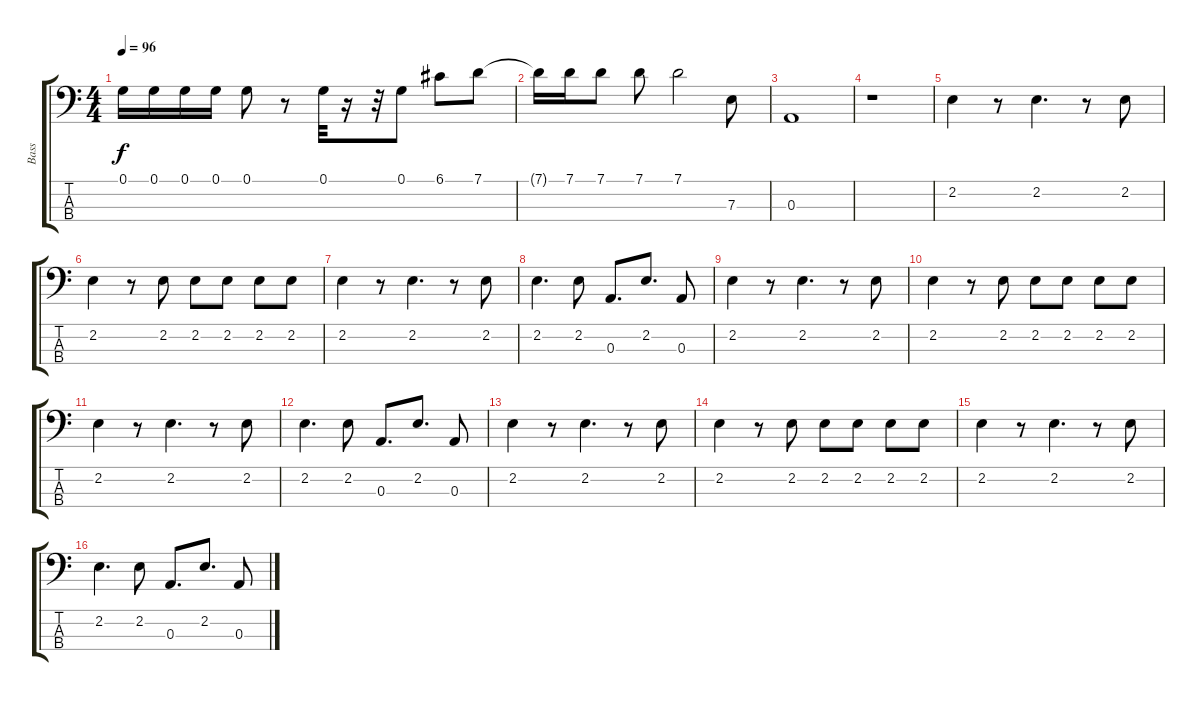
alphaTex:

\track ("Bass" "Bass") {instrument electricbassfinger}
\staff {score tabs}
\tuning (G2 D2 A1 E1) {hide}
\ts (4 4)
\tempo 96
\clef f4
\ks c
0.1.16{dy f} 0.1.16 0.1.16 0.1.16 0.1.8 r.8 0.1.32 r.16 r.32 0.1.8 6.1.8 7.1.8 |
7.1{t}.16 7.1.16 7.1.8 7.1.8 7.1.2 7.3.8 |
0.3.1 |
r.1 |
2.2.4 r.8 2.2.4{d} r.8 2.2.8 |
2.2.4 r.8 2.2.8 2.2.8 2.2.8 2.2.8 2.2.8 |
2.2.4 r.8 2.2.4{d} r.8 2.2.8 |
2.2.4{d} 2.2.8 0.3.8{d} 2.2.8{d} 0.3.8 |
2.2.4 r.8 2.2.4{d} r.8 2.2.8 |
2.2.4 r.8 2.2.8 2.2.8 2.2.8 2.2.8 2.2.8 |
2.2.4 r.8 2.2.4{d} r.8 2.2.8 |
2.2.4{d} 2.2.8 0.3.8{d} 2.2.8{d} 0.3.8 |
2.2.4 r.8 2.2.4{d} r.8 2.2.8 |
2.2.4 r.8 2.2.8 2.2.8 2.2.8 2.2.8 2.2.8 |
2.2.4 r.8 2.2.4{d} r.8 2.2.8 |
2.2.4{d} 2.2.8 0.3.8{d} 2.2.8{d} 0.3.8
